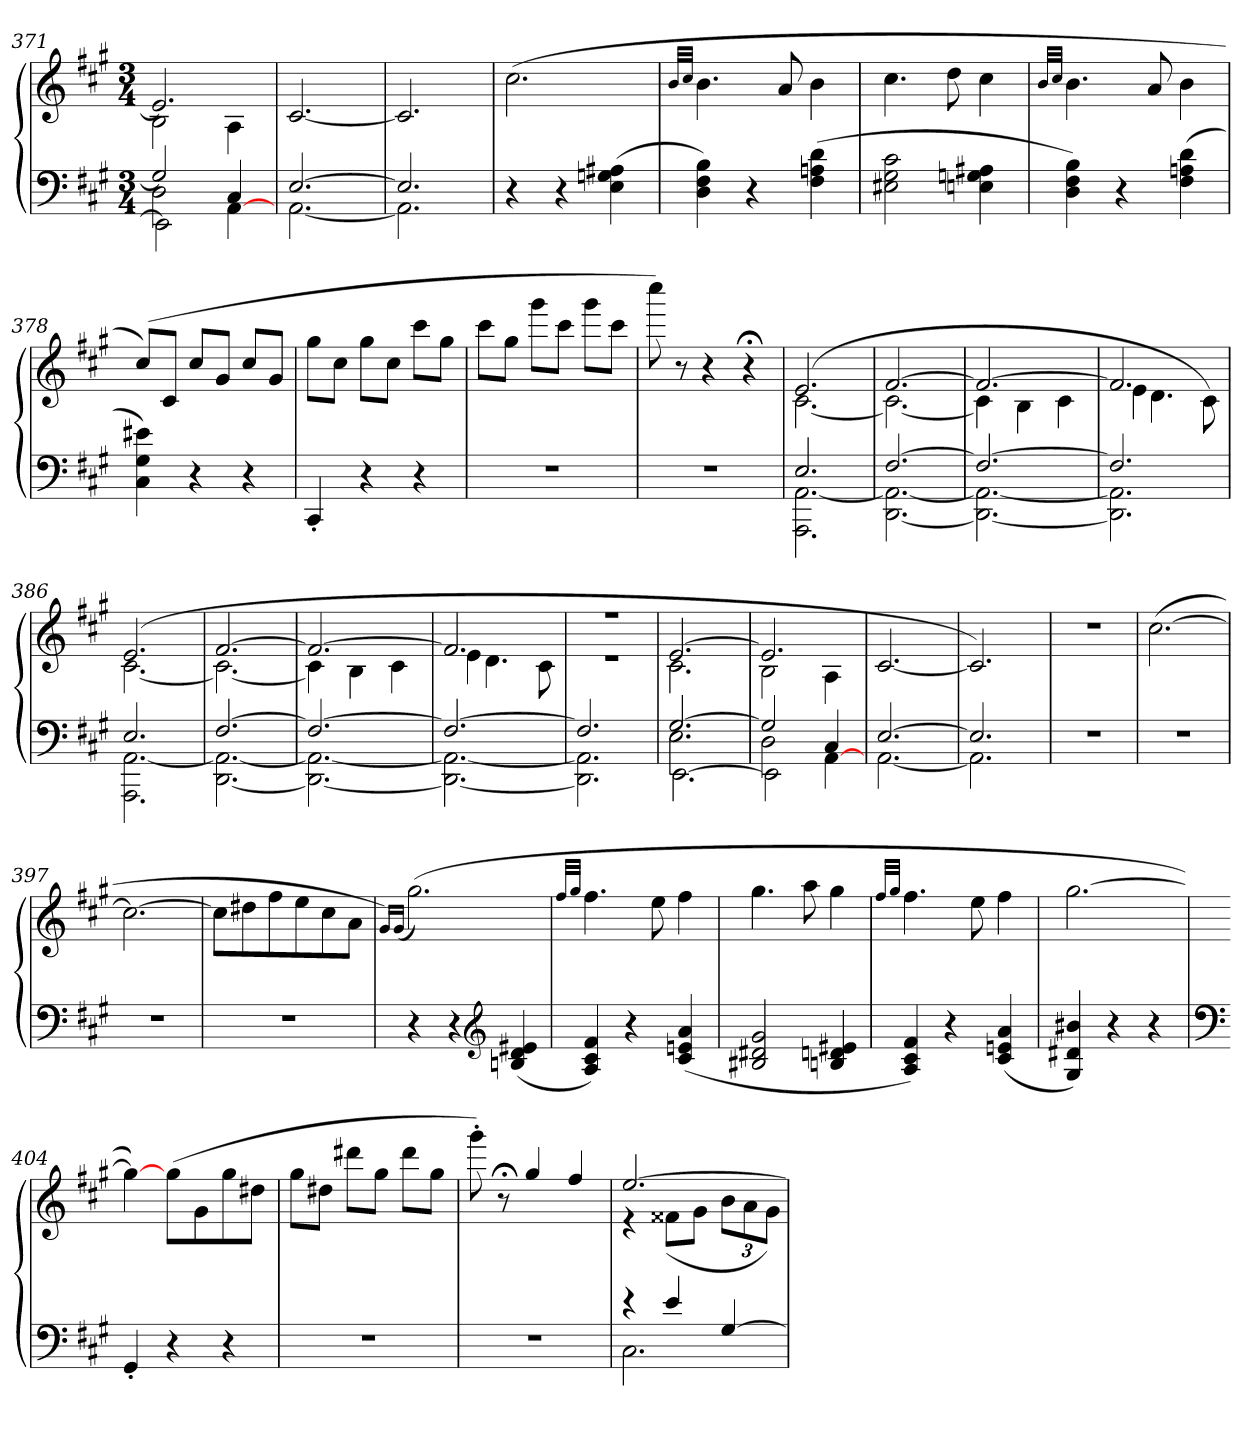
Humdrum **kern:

**kern	**kern
*part1	*part1
*staff2	*staff1
*clefF4	*clefG2
*k[f#c#g#]	*k[f#c#g#]
*M3/4	*M3/4
=371	=371
*^	*^
*	*^	*	*
2G#/]	2D\	2EE\]	2.e/]	2B\
4ryy	4C#/	[4AA\	.	4A\
*	*v	*v	*	*
*	*	*v	*v
=372	=372	=372
[2.E/	[2.AA\	[2.c#/
=373	=373	=373
2.E/]	2.AA\]	2.c#/]
*v	*v	*
=374	=374
4r	(2.cc#\
4r	.
(4E\ 4Gn\ 4A#X\	.
=375	=375
.	32qb/LLL
.	32qcc#/JJJ
4D\ 4F#\ 4B\)	4.b\
4r	.
.	8a/
(4F#\ 4An\ 4d\	4b\
=376	=376
2E#X\ 2G#\ 2c#\	4.cc#\
.	8dd\
4En\ 4Gn\ 4A#X\	4cc#\
=377	=377
.	32qb/LLL
.	32qcc#/JJJ
4D\ 4F#\ 4B\)	4.b\
4r	.
.	8a/
(4F#\ 4An\ 4d\	4b\
=378	=378
4C#\ 4G#\ 4e#X\)	(8cc#/L)
.	8c#/J
4r	8cc#/L
.	8g#/J
4r	8cc#/L
.	8g#/J
=379	=379
4CC#'/	8gg#\L
.	8cc#\J
4r	8gg#\L
.	8cc#\J
4r	8ccc#\L
.	8gg#\J
=380	=380
2.r	8ccc#\L
.	8gg#\J
.	8ggg#\L
.	8ccc#\J
.	8ggg#\L
.	8ccc#\J
=381	=381
2.r	8cccc#\)
.	8r
.	4r
.	4r;<
=382	=382
*^	*^
2.E/	2.AAA\ [2.AA\	(2.e/	[2.c#
=383	=383	=383	=383
[2.F#/	[2.DD\ 2.AA_\	[2.f#/	2.c#_
=384	=384	=384	=384
2.F#/_	2.DD_\ 2.AA_\	2.f#/_	4c#\]
.	.	.	4B\
.	.	.	4c#\
=385	=385	=385	=385
2.F#/]	2.DD]\ 2.AA]\	2.f#/]	4e\
.	.	.	4.d\
.	.	.	8c#\)
=386	=386	=386	=386
2.E/	2.AAA\ [2.AA\	(2.e/	[2.c#
=387	=387	=387	=387
[2.F#/	[2.DD\ 2.AA_\	[2.f#/	2.c#_
=388	=388	=388	=388
2.F#/_	2.DD_\ 2.AA_\	2.f#/_	4c#\]
.	.	.	4B\
.	.	.	4c#\
=389	=389	=389	=389
2.F#/_	2.DD_\ 2.AA_\	2.f#/]	4e\
.	.	.	4.d\
.	.	.	8c#\
=390	=390	=390	=390
2.F#/]	2.DD]\ 2.AA]\	2.r	2.r
=391	=391	=391	=391
*	*^	*	*
[2.G#/	2.E\	[2.EE\	[2.e/	2.c#\
=392	=392	=392	=392	=392
2G#/]	2D\	2EE\]	2.e/]	2B\
4ryy	4C#/	[4AA\	.	4A\
*	*v	*v	*	*
*	*	*v	*v
=393	=393	=393
[2.E/	[2.AA\	[2.c#/
=394	=394	=394
2.E/]	2.AA\]	2.c#/])
*v	*v	*
=395	=395
2.r	2.r
=396	=396
2.r	([2.cc#\
=397	=397
2.r	2.cc#\_
=398	=398
2.r	8cc#\L]
.	8dd#X\
.	8ff#\
.	8ee\
.	8cc#\
.	8a\J
=399	=399
.	16qg#/LL)
.	(16qg#/JJ
4r	(2.gg#\)
4r	.
*clefG2	*
(4Bn/ 4d/ 4e#X/	.
=400	=400
.	32qff#/LLL
.	32qgg#/JJJ
4A/ 4c#/ 4f#/)	4.ff#\
4r	.
.	8ee\
(4c#/ 4en/ 4a/	4ff#\
=401	=401
2B#X/ 2d#X/ 2g#/	4.gg#\
.	8aa\
4Bn/ 4dn/ 4e#X/	4gg#\
=402	=402
.	32qff#/LLL
.	32qgg#/JJJ
4A/ 4c#/ 4f#/)	4.ff#\
4r	.
.	8ee\
(4c#/ 4en/ 4a/	4ff#\
=403	=403
4G#/ 4d#X/ 4b#X/)	[2.gg#\
4r	.
4r	.
=404	=404
*clefF4	*
4GG#'/	4gg#\_)
4r	(8gg#\L
.	8g#\
4r	8gg#\
.	8dd#X\J
=405	=405
2.r	8gg#\L
.	8dd#X\J
.	8ddd#X\L
.	8gg#\J
.	8ddd#\L
.	8gg#\J
=406	=406
2.r	8ggg#'\)
.	8r;<
.	4gg#/
.	4ff#/
=407	=407
*^	*^
4r	2.C#\	[2.ee/	4r
4e/	.	.	(8f##X\L
.	.	.	8g#\J
[4G#/	.	.	12b\L
.	.	.	12a\
.	.	.	12g#\J)
*v	*v	*	*
*	*v	*v
=	=
*-	*-
